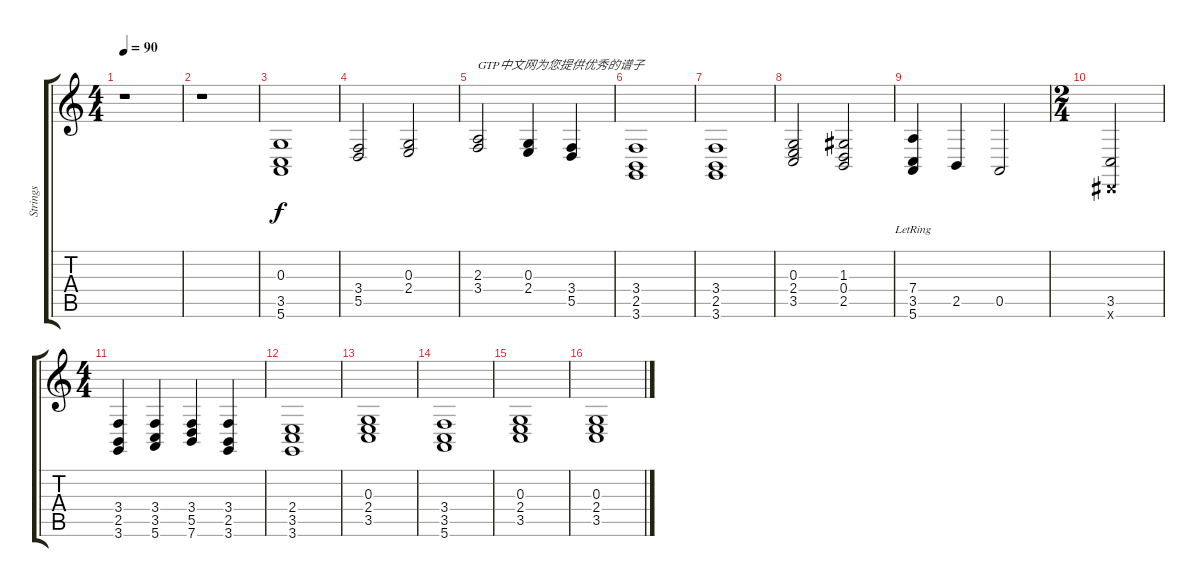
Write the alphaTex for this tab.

\track ("Strings" "Strings") {instrument stringensemble2}
\staff {score tabs}
\tuning (E4 B3 G3 D3 A2 E2) {hide}
\ts (4 4)
\tempo 90
\clef g2
\ks c
r.1{dy f instrument stringensemble2} |
r.1 |
(0.3 3.5 5.6).1 |
(3.4 5.5).2 (0.3 2.4).2 |
(2.3 3.4).2{txt "GTP中文网为您提供优秀的谱子"} (0.3 2.4).4 (3.4 5.5).4 |
(3.4 2.5 3.6).1 |
(3.4 2.5 3.6).1 |
(0.3 2.4 3.5).2 (1.3 0.4 2.5).2 |
(7.4 3.5 5.6{lr}).4 2.5.4 0.5.2 |
\ts (2 4)
(3.5 -1.6{x}).2 |
\ts (4 4)
(3.4 2.5 3.6).4 (3.4 3.5 5.6).4 (3.4 5.5 7.6).4 (3.4 2.5 3.6).4 |
(2.4 3.5 3.6).1 |
(0.3 2.4 3.5).1 |
(3.4 3.5 5.6).1 |
(0.3 2.4 3.5).1 |
(0.3 2.4 3.5).1
